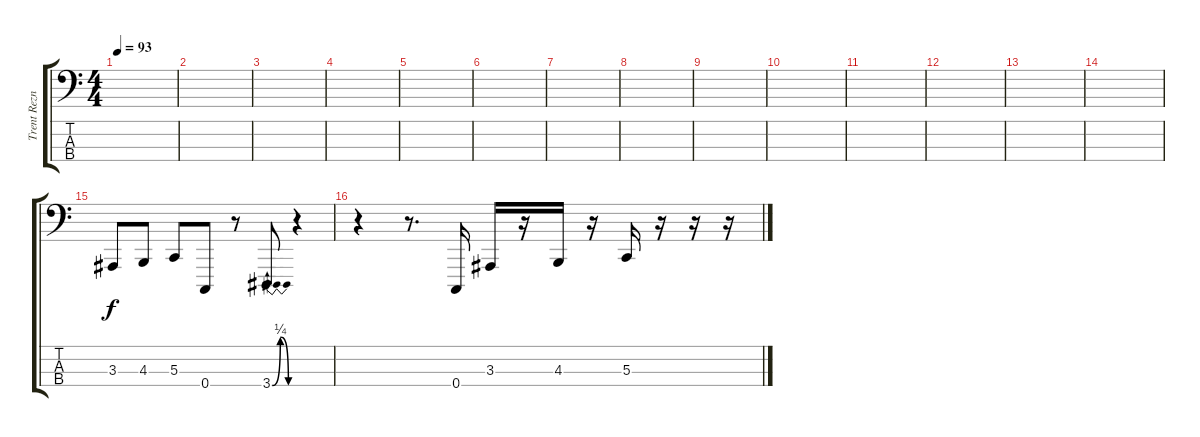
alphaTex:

\track ("Trent Reznor" "Trent Rezn") {instrument synthbrass1}
\staff {score tabs}
\tuning (F2 C2 G1 C1) {hide}
\ts (4 4)
\tempo 93
\clef f4
\ks c
|
|
|
|
|
|
|
|
|
|
|
|
|
|
3.3.8 4.3.8 5.3.8 0.4.8 r.8 3.4{be (bendrelease 0 0 55 1 55 1 60 0)}.8 r.4 |
r.4 r.8{d} 0.4.16 3.3.16 r.16 4.3.16 r.16 5.3.16 r.16 r.16 r.16
